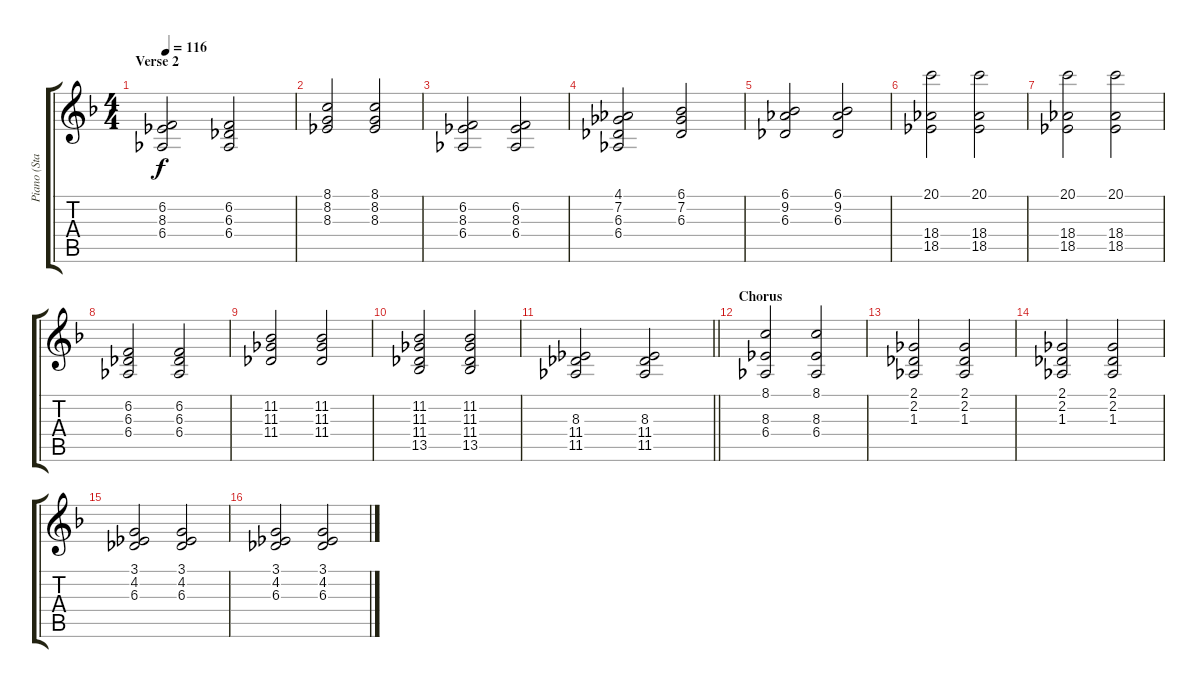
\track ("Piano (Staff 1)" "Piano (Sta") {instrument acousticgrandpiano}
\staff {score tabs}
\tuning (E4 B3 G3 D3 A2 E2) {hide}
\ts (4 4)
\section ("" "Verse 2")
\tempo 116
\clef g2
\ks dminor
(6.2 8.3 6.4).2{dy f} (6.2 6.3 6.4).2 |
(8.1 8.2 8.3).2 (8.1 8.2 8.3).2 |
(6.2 8.3 6.4).2 (6.2 8.3 6.4).2 |
(4.1 7.2 6.3 6.4).2 (6.1 7.2 6.3).2 |
(6.1 9.2 6.3).2 (6.1 9.2 6.3).2 |
(20.1 18.4 18.5).2 (20.1 18.4 18.5).2 |
(20.1 18.4 18.5).2 (20.1 18.4 18.5).2 |
(6.2 6.3 6.4).2 (6.2 6.3 6.4).2 |
(11.2 11.3 11.4).2 (11.2 11.3 11.4).2 |
(11.2 11.3 11.4 13.5).2 (11.2 11.3 11.4 13.5).2 |
\barLineRight lightlight
(8.3 11.4 11.5).2 (8.3 11.4 11.5).2 |
\section ("" "Chorus")
(8.1 8.3 6.4).2 (8.1 8.3 6.4).2 |
(2.1 2.2 1.3).2 (2.1 2.2 1.3).2 |
(2.1 2.2 1.3).2 (2.1 2.2 1.3).2 |
(3.1 4.2 6.3).2 (3.1 4.2 6.3).2 |
(3.1 4.2 6.3).2 (3.1 4.2 6.3).2
